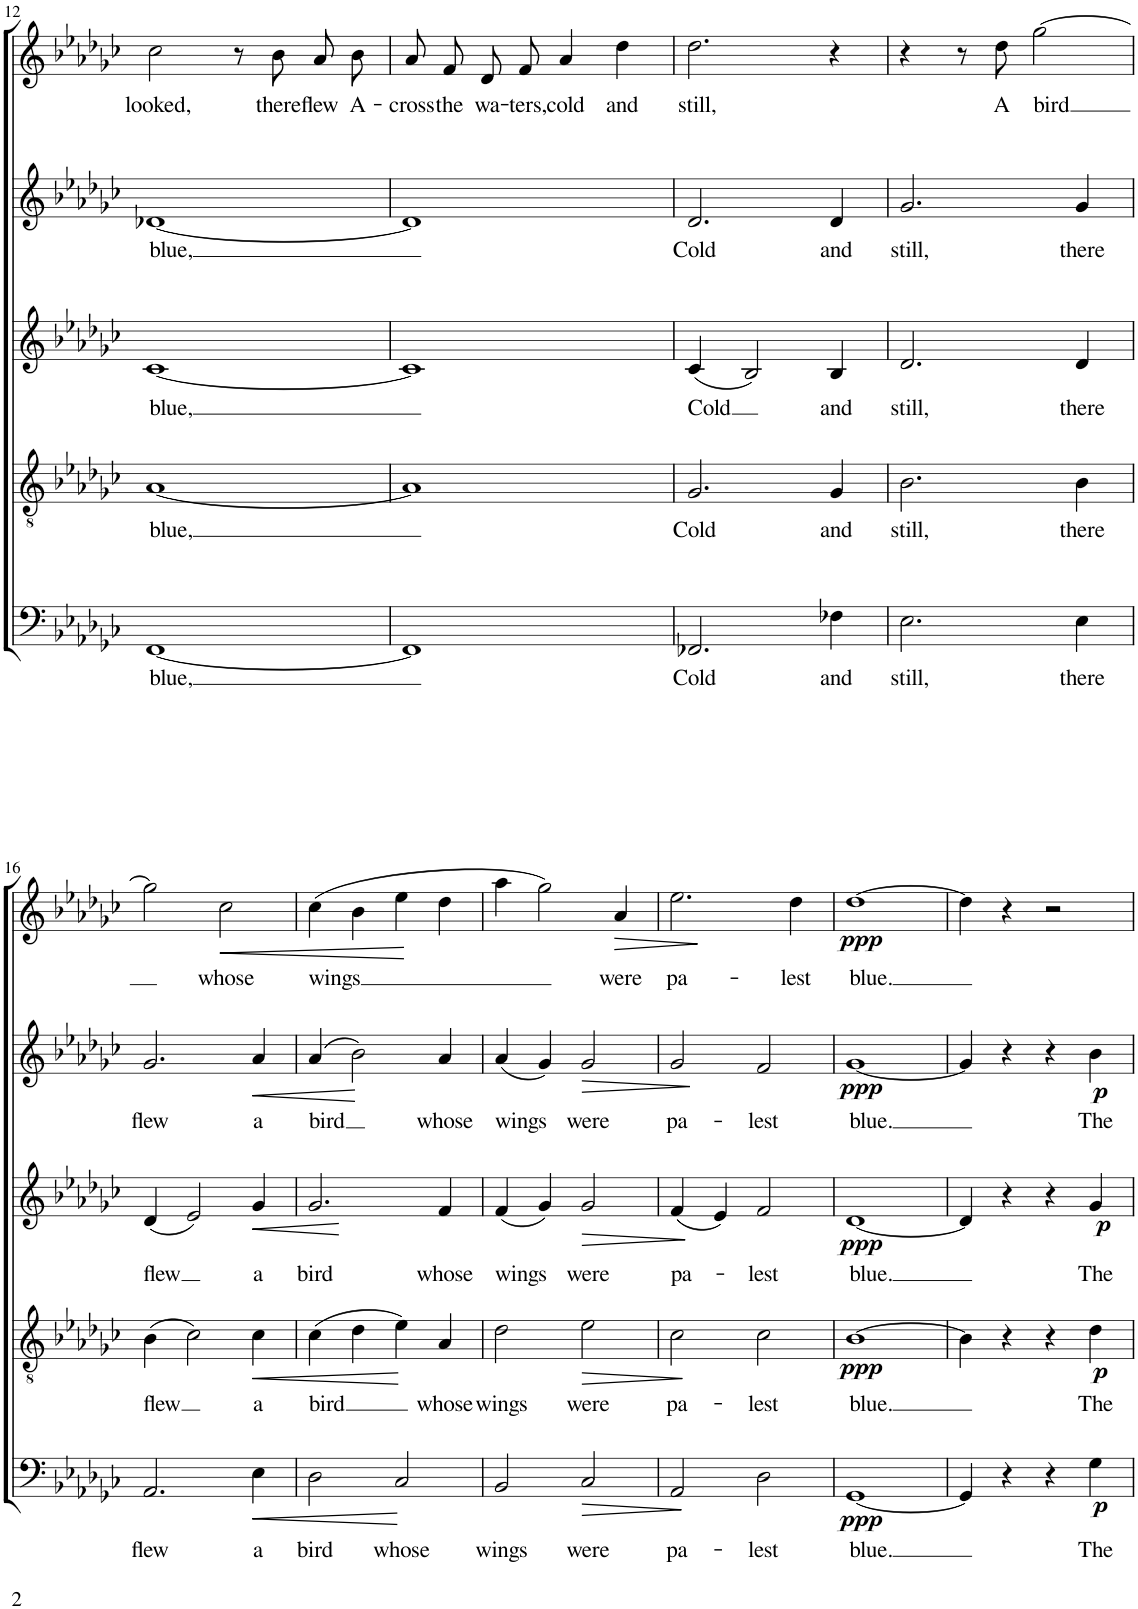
**kern	**text	**dynam	**kern	**text	**dynam	**kern	**text	**dynam	**kern	**text	**dynam	**kern	**text	**dynam
*part5	*part5	*part5	*part4	*part4	*part4	*part3	*part3	*part3	*part2	*part2	*part2	*part1	*part1	*part1
*staff5	*staff5	*staff5	*staff4	*staff4	*staff4	*staff3	*staff3	*staff3	*staff2	*staff2	*staff2	*staff1	*staff1	*staff1
*I"BASS.	*	*	*I"TENOR.	*	*	*I"ALTO II.	*	*	*I"ALTO I.	*	*	*I"SOPRANO.	*	*
!!LO:PB:g=z
*clefF4	*	*	*clefGv2	*	*	*clefG2	*	*	*clefG2	*	*	*clefG2	*	*
*k[b-e-a-d-g-c-]	*	*	*k[b-e-a-d-g-c-]	*	*	*k[b-e-a-d-g-c-]	*	*	*k[b-e-a-d-g-c-]	*	*	*k[b-e-a-d-g-c-]	*	*
*M4/4	*	*	*M4/4	*	*	*M4/4	*	*	*M4/4	*	*	*M4/4	*	*
*met(c)	*	*	*met(c)	*	*	*met(c)	*	*	*met(c)	*	*	*met(c)	*	*
=12	=12	=12	=12	=12	=12	=12	=12	=12	=12	=12	=12	=12	=12	=12
!	!LO:LY:b	!	!	!LO:LY:b	!	!	!LO:LY:b	!	!	!LO:LY:b	!	!	!LO:LY:b	!
[1FF	blue,	.	[1A-	blue,	.	[1c-	blue,	.	[1d-X	blue,	.	2cc-\	looked,	.
.	.	.	.	.	.	.	.	.	.	.	.	8r	.	.
!	!	!	!	!	!	!	!	!	!	!	!	!	!LO:LY:b	!
.	.	.	.	.	.	.	.	.	.	.	.	8b-\	there	.
!	!	!	!	!	!	!	!	!	!	!	!	!	!LO:LY:b	!
.	.	.	.	.	.	.	.	.	.	.	.	8a-/L	flew	.
!	!	!	!	!	!	!	!	!	!	!	!	!	!LO:LY:b	!
.	.	.	.	.	.	.	.	.	.	.	.	8b-/J	A-	.
=13	=13	=13	=13	=13	=13	=13	=13	=13	=13	=13	=13	=13	=13	=13
!	!	!	!	!	!	!	!	!	!	!	!	!	!LO:LY:b	!
1FF]	.	.	1A-]	.	.	1c-]	.	.	1d-]	.	.	8a-/L	-cross	.
!	!	!	!	!	!	!	!	!	!	!	!	!	!LO:LY:b	!
.	.	.	.	.	.	.	.	.	.	.	.	8f/J	the	.
!	!	!	!	!	!	!	!	!	!	!	!	!	!LO:LY:b	!
.	.	.	.	.	.	.	.	.	.	.	.	8d-/L	wa-	.
!	!	!	!	!	!	!	!	!	!	!	!	!	!LO:LY:b	!
.	.	.	.	.	.	.	.	.	.	.	.	8f/J	-ters,	.
!	!	!	!	!	!	!	!	!	!	!	!	!	!LO:LY:b	!
.	.	.	.	.	.	.	.	.	.	.	.	4a-/	cold	.
!	!	!	!	!	!	!	!	!	!	!	!	!	!LO:LY:b	!
.	.	.	.	.	.	.	.	.	.	.	.	4dd-\	and	.
=14	=14	=14	=14	=14	=14	=14	=14	=14	=14	=14	=14	=14	=14	=14
!	!LO:LY:b	!	!	!LO:LY:b	!	!	!LO:LY:b	!	!	!LO:LY:b	!	!	!LO:LY:b	!
2.FF-X/	Cold	.	2.G-/	Cold	.	(4c-/	Cold	.	2.d-/	Cold	.	2.dd-\	still,	.
.	.	.	.	.	.	2B-/)	.	.	.	.	.	.	.	.
!	!LO:LY:b	!	!	!LO:LY:b	!	!	!LO:LY:b	!	!	!LO:LY:b	!	!	!	!
4F-X\	and	.	4G-/	and	.	4B-/	and	.	4d-/	and	.	4r	.	.
=15	=15	=15	=15	=15	=15	=15	=15	=15	=15	=15	=15	=15	=15	=15
!	!LO:LY:b	!	!	!LO:LY:b	!	!	!LO:LY:b	!	!	!LO:LY:b	!	!	!	!
2.E-\	still,	.	2.B-\	still,	.	2.d-/	still,	.	2.g-/	still,	.	4r	.	.
.	.	.	.	.	.	.	.	.	.	.	.	8r	.	.
!	!	!	!	!	!	!	!	!	!	!	!	!	!LO:LY:b	!
.	.	.	.	.	.	.	.	.	.	.	.	8dd-\	A	.
!	!	!	!	!	!	!	!	!	!	!	!	!	!LO:LY:b	!
.	.	.	.	.	.	.	.	.	.	.	.	[2gg-\	bird	.
!	!LO:LY:b	!	!	!LO:LY:b	!	!	!LO:LY:b	!	!	!LO:LY:b	!	!	!	!
4E-\	there	.	4B-\	there	.	4d-/	there	.	4g-/	there	.	.	.	.
!!LO:LB:g=z
=16	=16	=16	=16	=16	=16	=16	=16	=16	=16	=16	=16	=16	=16	=16
!	!LO:LY:b	!	!	!LO:LY:b	!	!	!LO:LY:b	!	!	!LO:LY:b	!	!	!	!
2.AA-/	flew	.	(4B-\	flew	.	(4d-/	flew	.	2.g-/	flew	.	2gg-\]	.	.
.	.	.	2c-\)	.	.	2e-/)	.	.	.	.	.	.	.	.
!	!	!	!	!	!	!	!	!	!	!	!	!	!LO:LY:b	!LO:HP:b
.	.	.	.	.	.	.	.	.	.	.	.	2cc-\	whose	<
!	!LO:LY:b	!LO:HP:b	!	!LO:LY:b	!LO:HP:b	!	!LO:LY:b	!LO:HP:b	!	!LO:LY:b	!LO:HP:b	!	!	!
4E-\	a	<	4c-\	a	<	4g-/	a	<	4a-/	a	<	.	.	.
=17	=17	=17	=17	=17	=17	=17	=17	=17	=17	=17	=17	=17	=17	=17
!	!LO:LY:b	!	!	!LO:LY:b	!	!	!LO:LY:b	!	!	!LO:LY:b	!	!	!LO:LY:b	!
2D-\	bird	.	(4c-\	bird	.	2.g-/	bird	.	(4a-/	bird	.	(4cc-\	wings	.
.	.	.	4d-\	.	.	.	.	.	2b-\)	.	[	4b-\	.	.
!	!LO:LY:b	!	!	!	!	!	!	!	!	!	!	!	!	!
2C-/	whose	[	4e-\)	.	[	.	.	.	.	.	.	4ee-\	.	[
!	!	!	!	!LO:LY:b	!	!	!LO:LY:b	!	!	!LO:LY:b	!	!	!	!
.	.	.	4A-/	whose	.	4f/	whose	[	4a-/	whose	.	4dd-\	.	.
=18	=18	=18	=18	=18	=18	=18	=18	=18	=18	=18	=18	=18	=18	=18
!	!LO:LY:b	!	!	!LO:LY:b	!	!	!LO:LY:b	!	!	!LO:LY:b	!	!	!	!
2BB-/	wings	.	2d-\	wings	.	(4f/	wings	.	(4a-/	wings	.	4aa-\	.	.
.	.	.	.	.	.	4g-/)	.	.	4g-/)	.	.	2gg-\)	.	.
!	!LO:LY:b	!LO:HP:b	!	!LO:LY:b	!LO:HP:b	!	!LO:LY:b	!LO:HP:b	!	!LO:LY:b	!LO:HP:b	!	!	!
2C-/	were	>	2e-\	were	>	2g-/	were	>	2g-/	were	>	.	.	.
!	!	!	!	!	!	!	!	!	!	!	!	!	!LO:LY:b	!LO:HP:b
.	.	.	.	.	.	.	.	.	.	.	.	4a-/	were	>
.	.	]	.	.	]	.	.	]	.	.	]	.	.	]
=19	=19	=19	=19	=19	=19	=19	=19	=19	=19	=19	=19	=19	=19	=19
!	!LO:LY:b	!	!	!LO:LY:b	!	!	!LO:LY:b	!	!	!LO:LY:b	!	!	!LO:LY:b	!
2AA-/	pa-	.	2c-\	pa-	.	(4f/	pa-	.	2g-/	pa-	.	2.ee-\	pa-	.
.	.	.	.	.	.	4e-/)	.	.	.	.	.	.	.	.
!	!LO:LY:b	!	!	!LO:LY:b	!	!	!LO:LY:b	!	!	!LO:LY:b	!	!	!	!
2D-\	-lest	.	2c-\	-lest	.	2f/	-lest	.	2f/	-lest	.	.	.	.
!	!	!	!	!	!	!	!	!	!	!	!	!	!LO:LY:b	!
.	.	.	.	.	.	.	.	.	.	.	.	4dd-\	-lest	.
=20	=20	=20	=20	=20	=20	=20	=20	=20	=20	=20	=20	=20	=20	=20
!	!LO:LY:b	!LO:DY:b	!	!LO:LY:b	!LO:DY:b	!	!LO:LY:b	!LO:DY:b	!	!LO:LY:b	!LO:DY:b	!	!LO:LY:b	!LO:DY:b
[1GG-	blue.	ppp	[1B-	blue.	ppp	[1d-	blue.	ppp	[1g-	blue.	ppp	[1dd-	blue.	ppp
=21	=21	=21	=21	=21	=21	=21	=21	=21	=21	=21	=21	=21	=21	=21
4GG-/]	.	.	4B-\]	.	.	4d-/]	.	.	4g-/]	.	.	4dd-\]	.	.
4r	.	.	4r	.	.	4r	.	.	4r	.	.	4r	.	.
4r	.	.	4r	.	.	4r	.	.	4r	.	.	2r	.	.
!	!LO:LY:b	!LO:DY:b	!	!LO:LY:b	!LO:DY:b	!	!LO:LY:b	!LO:DY:b	!	!LO:LY:b	!LO:DY:b	!	!	!
4G-\	The	p	4d-\	The	p	4g-/	The	p	4b-\	The	p	.	.	.
=	=	=	=	=	=	=	=	=	=	=	=	=	=	=
*-	*-	*-	*-	*-	*-	*-	*-	*-	*-	*-	*-	*-	*-	*-
